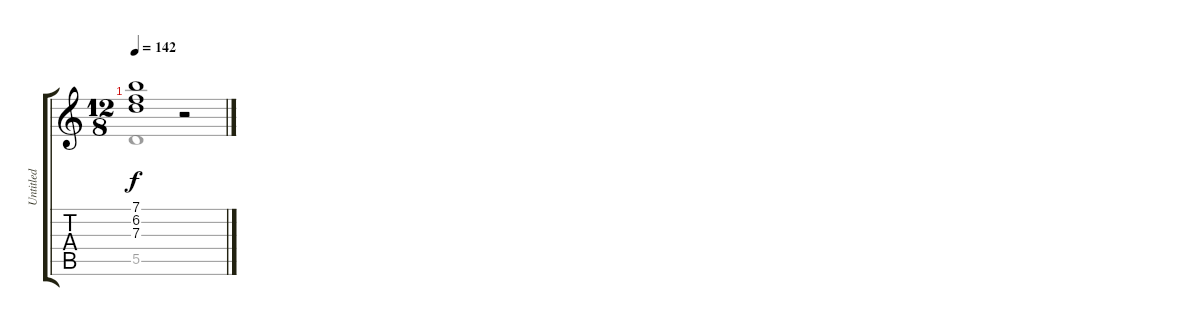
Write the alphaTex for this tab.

\track ("Untitled" "Untitled") {instrument acousticguitarsteel}
\staff {score tabs}
\tuning (E4 B3 G3 D3 A2 E2) {hide}
\voice
\ts (12 8)
\tempo 142
\clef g2
\ks c
(7.1{t} 6.2{t} 7.3{t}).1{dy f} r.2
\voice
\clef g2
\ottava regular
\simile none
\ks c
5.5{t}.1{dy f} r.2
